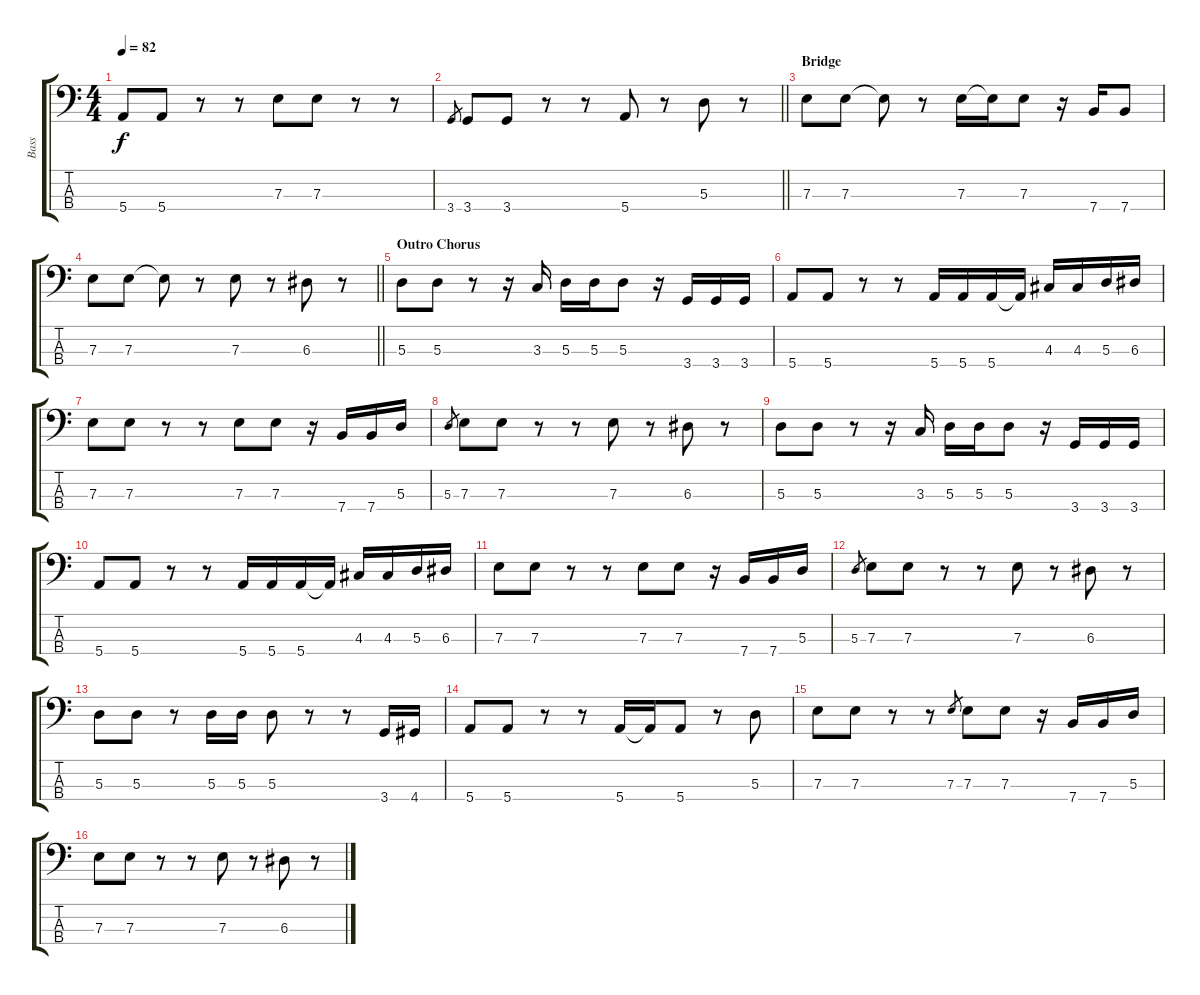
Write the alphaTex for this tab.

\track ("Bass" "Bass") {instrument electricbassfinger}
\staff {score tabs}
\tuning (G2 D2 A1 E1) {hide}
\ts (4 4)
\tempo 82
\clef f4
\ks c
5.4.8{dy f} 5.4.8 r.8 r.8 7.3.8 7.3.8 r.8 r.8 |
\barLineRight lightlight
3.4.8{gr} 3.4.8 3.4.8 r.8 r.8 5.4.8 r.8 5.3.8 r.8 |
\section ("" "Bridge")
7.3.8 7.3.8 7.3{t}.8 r.8 7.3.16 7.3{t}.16 7.3.8 r.16 7.4.16 7.4.8 |
\barLineRight lightlight
7.3.8 7.3.8 7.3{t}.8 r.8 7.3.8 r.8 6.3.8 r.8 |
\section ("" "Outro Chorus")
5.3.8 5.3.8 r.8 r.16 3.3.16 5.3.16 5.3.16 5.3.8 r.16 3.4.16 3.4.16 3.4.16 |
5.4.8 5.4.8 r.8 r.8 5.4.16 5.4.16 5.4.16 5.4{t}.16 4.3.16 4.3.16 5.3.16 6.3.16 |
7.3.8 7.3.8 r.8 r.8 7.3.8 7.3.8 r.16 7.4.16 7.4.16 5.3.16 |
5.3.8{gr} 7.3.8 7.3.8 r.8 r.8 7.3.8 r.8 6.3.8 r.8 |
5.3.8 5.3.8 r.8 r.16 3.3.16 5.3.16 5.3.16 5.3.8 r.16 3.4.16 3.4.16 3.4.16 |
5.4.8 5.4.8 r.8 r.8 5.4.16 5.4.16 5.4.16 5.4{t}.16 4.3.16 4.3.16 5.3.16 6.3.16 |
7.3.8 7.3.8 r.8 r.8 7.3.8 7.3.8 r.16 7.4.16 7.4.16 5.3.16 |
5.3.8{gr} 7.3.8 7.3.8 r.8 r.8 7.3.8 r.8 6.3.8 r.8 |
5.3.8 5.3.8 r.8 5.3.16 5.3.16 5.3.8 r.8 r.8 3.4.16 4.4.16 |
5.4.8 5.4.8 r.8 r.8 5.4.16 5.4{t}.16 5.4.8 r.8 5.3.8 |
7.3.8 7.3.8 r.8 r.8 7.3.8{gr} 7.3.8 7.3.8 r.16 7.4.16 7.4.16 5.3.16 |
7.3.8 7.3.8 r.8 r.8 7.3.8 r.8 6.3.8 r.8
